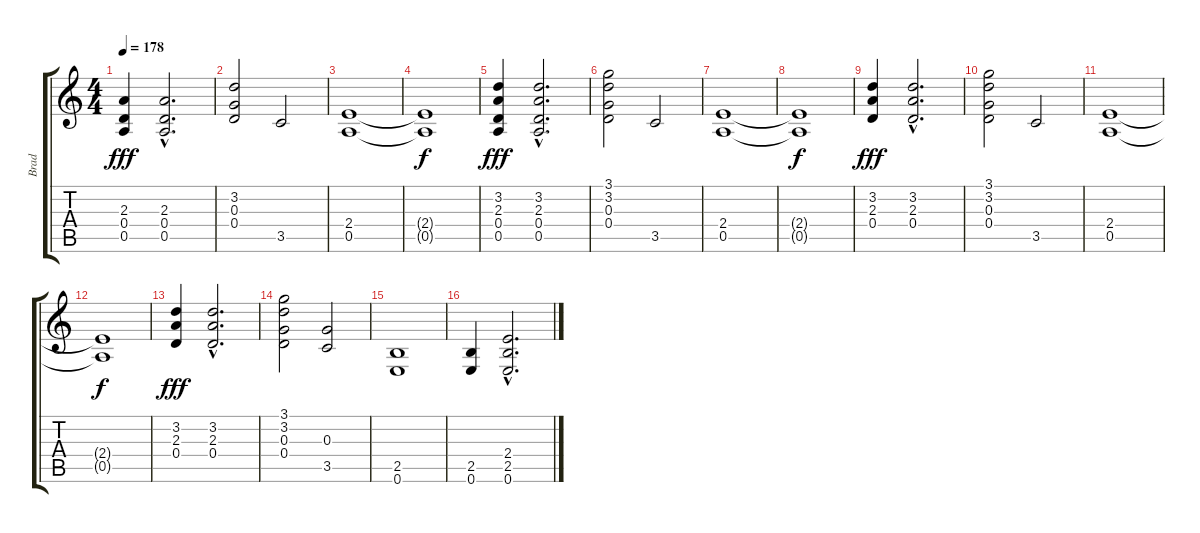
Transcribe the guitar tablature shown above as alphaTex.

\track ("Brad" "Brad") {instrument distortionguitar}
\staff {score tabs}
\tuning (E4 B3 G3 D3 A2 E2) {hide}
\ts (4 4)
\tempo 178
\clef g2
\ks c
(2.3 0.4 0.5).4{dy fff instrument distortionguitar} (2.3{hac} 0.4{hac} 0.5{hac}).2{d} |
(3.2 0.3 0.4).2 3.5.2 |
(2.4 0.5).1 |
(2.4{t} 0.5{t}).1{dy f} |
(3.2 2.3 0.4 0.5).4{dy fff} (3.2{hac} 2.3{hac} 0.4{hac} 0.5{hac}).2{d} |
(3.1 3.2 0.3 0.4).2 3.5.2 |
(2.4 0.5).1 |
(2.4{t} 0.5{t}).1{dy f} |
(3.2 2.3 0.4).4{dy fff} (3.2{hac} 2.3{hac} 0.4{hac}).2{d} |
(3.1 3.2 0.3 0.4).2 3.5.2 |
(2.4 0.5).1 |
(2.4{t} 0.5{t}).1{dy f} |
(3.2 2.3 0.4).4{dy fff} (3.2{hac} 2.3{hac} 0.4{hac}).2{d} |
(3.1 3.2 0.3 0.4).2 (0.3 3.5).2 |
(2.5 0.6).1 |
(2.5 0.6).4 (2.4{hac} 2.5{hac} 0.6{hac}).2{d}
